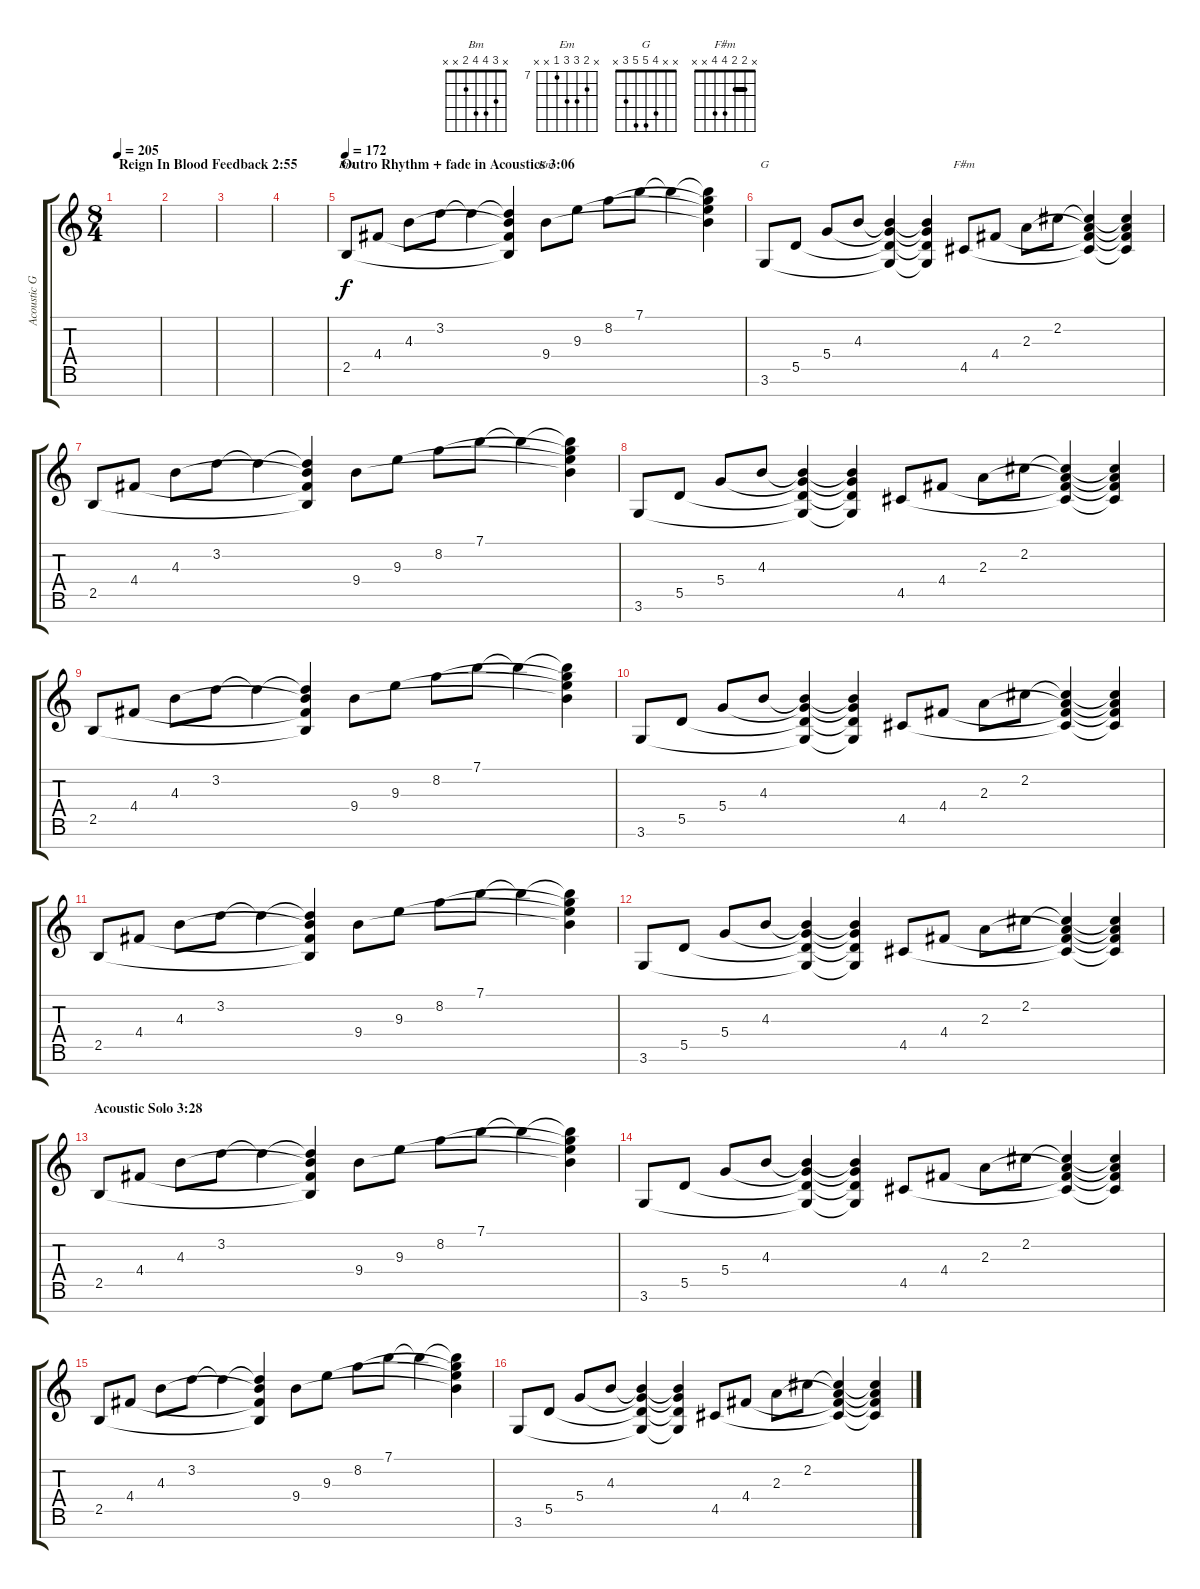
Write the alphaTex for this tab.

\track ("Acoustic Guitar (Solo Outro Double) " "Acoustic G") {instrument electricguitarjazz}
\staff {score tabs}
\tuning (E4 B3 G3 D3 A2 E2 B1) {hide}
\chord ("Bm" x 3 4 4 2 x x)
\chord ("Em" x 8 9 9 7 x x) {firstfret 7}
\chord ("G" x x 4 5 5 3 x)
\chord ("F#m" x 2 2 4 4 x x) {barre 2}
\ts (8 4)
\section ("" "Reign In Blood Feedback 2:55")
\tempo 205
\clef g2
\ks c
|
|
|
|
\section ("" "Outro Rhythm + fade in Acoustics 3:06")
\tempo 172
2.5.8{ch "Bm" volume 9} 4.4.8 4.3.8 3.2.8 3.2{t}.4 (3.2{t} 4.3{t} 4.4{t} 2.5{t}).4 9.4.8{ch "Em"} 9.3.8 8.2.8 7.1.8 7.1{t}.4 (7.1{t} 8.2{t} 9.3{t} 9.4{t}).4 |
3.6.8{ch "G"} 5.5.8 5.4.8 4.3.8 (4.3{t} 5.4{t} 5.5{t} 3.6{t}).4 (4.3{t} 5.4{t} 5.5{t} 3.6{t}).4 4.5.8{ch "F#m"} 4.4.8 2.3.8 2.2.8 (2.2{t} 2.3{t} 4.4{t} 4.5{t}).4 (2.2{t} 2.3{t} 4.4{t} 4.5{t}).4 |
2.5.8 4.4.8 4.3.8 3.2.8 3.2{t}.4 (3.2{t} 4.3{t} 4.4{t} 2.5{t}).4 9.4.8 9.3.8 8.2.8 7.1.8 7.1{t}.4 (7.1{t} 8.2{t} 9.3{t} 9.4{t}).4 |
3.6.8 5.5.8 5.4.8 4.3.8 (4.3{t} 5.4{t} 5.5{t} 3.6{t}).4 (4.3{t} 5.4{t} 5.5{t} 3.6{t}).4 4.5.8 4.4.8 2.3.8 2.2.8 (2.2{t} 2.3{t} 4.4{t} 4.5{t}).4 (2.2{t} 2.3{t} 4.4{t} 4.5{t}).4 |
2.5.8 4.4.8 4.3.8 3.2.8 3.2{t}.4 (3.2{t} 4.3{t} 4.4{t} 2.5{t}).4 9.4.8 9.3.8 8.2.8 7.1.8 7.1{t}.4 (7.1{t} 8.2{t} 9.3{t} 9.4{t}).4 |
3.6.8 5.5.8 5.4.8 4.3.8 (4.3{t} 5.4{t} 5.5{t} 3.6{t}).4 (4.3{t} 5.4{t} 5.5{t} 3.6{t}).4 4.5.8 4.4.8 2.3.8 2.2.8 (2.2{t} 2.3{t} 4.4{t} 4.5{t}).4 (2.2{t} 2.3{t} 4.4{t} 4.5{t}).4 |
2.5.8 4.4.8 4.3.8 3.2.8 3.2{t}.4 (3.2{t} 4.3{t} 4.4{t} 2.5{t}).4 9.4.8 9.3.8 8.2.8 7.1.8 7.1{t}.4 (7.1{t} 8.2{t} 9.3{t} 9.4{t}).4 |
3.6.8 5.5.8 5.4.8 4.3.8 (4.3{t} 5.4{t} 5.5{t} 3.6{t}).4 (4.3{t} 5.4{t} 5.5{t} 3.6{t}).4 4.5.8 4.4.8 2.3.8 2.2.8 (2.2{t} 2.3{t} 4.4{t} 4.5{t}).4 (2.2{t} 2.3{t} 4.4{t} 4.5{t}).4 |
\section ("" "Acoustic Solo 3:28")
2.5.8 4.4.8 4.3.8 3.2.8 3.2{t}.4 (3.2{t} 4.3{t} 4.4{t} 2.5{t}).4 9.4.8 9.3.8 8.2.8 7.1.8 7.1{t}.4 (7.1{t} 8.2{t} 9.3{t} 9.4{t}).4 |
3.6.8 5.5.8 5.4.8 4.3.8 (4.3{t} 5.4{t} 5.5{t} 3.6{t}).4 (4.3{t} 5.4{t} 5.5{t} 3.6{t}).4 4.5.8 4.4.8 2.3.8 2.2.8 (2.2{t} 2.3{t} 4.4{t} 4.5{t}).4 (2.2{t} 2.3{t} 4.4{t} 4.5{t}).4 |
2.5.8 4.4.8 4.3.8 3.2.8 3.2{t}.4 (3.2{t} 4.3{t} 4.4{t} 2.5{t}).4 9.4.8 9.3.8 8.2.8 7.1.8 7.1{t}.4 (7.1{t} 8.2{t} 9.3{t} 9.4{t}).4 |
3.6.8 5.5.8 5.4.8 4.3.8 (4.3{t} 5.4{t} 5.5{t} 3.6{t}).4 (4.3{t} 5.4{t} 5.5{t} 3.6{t}).4 4.5.8 4.4.8 2.3.8 2.2.8 (2.2{t} 2.3{t} 4.4{t} 4.5{t}).4 (2.2{t} 2.3{t} 4.4{t} 4.5{t}).4
